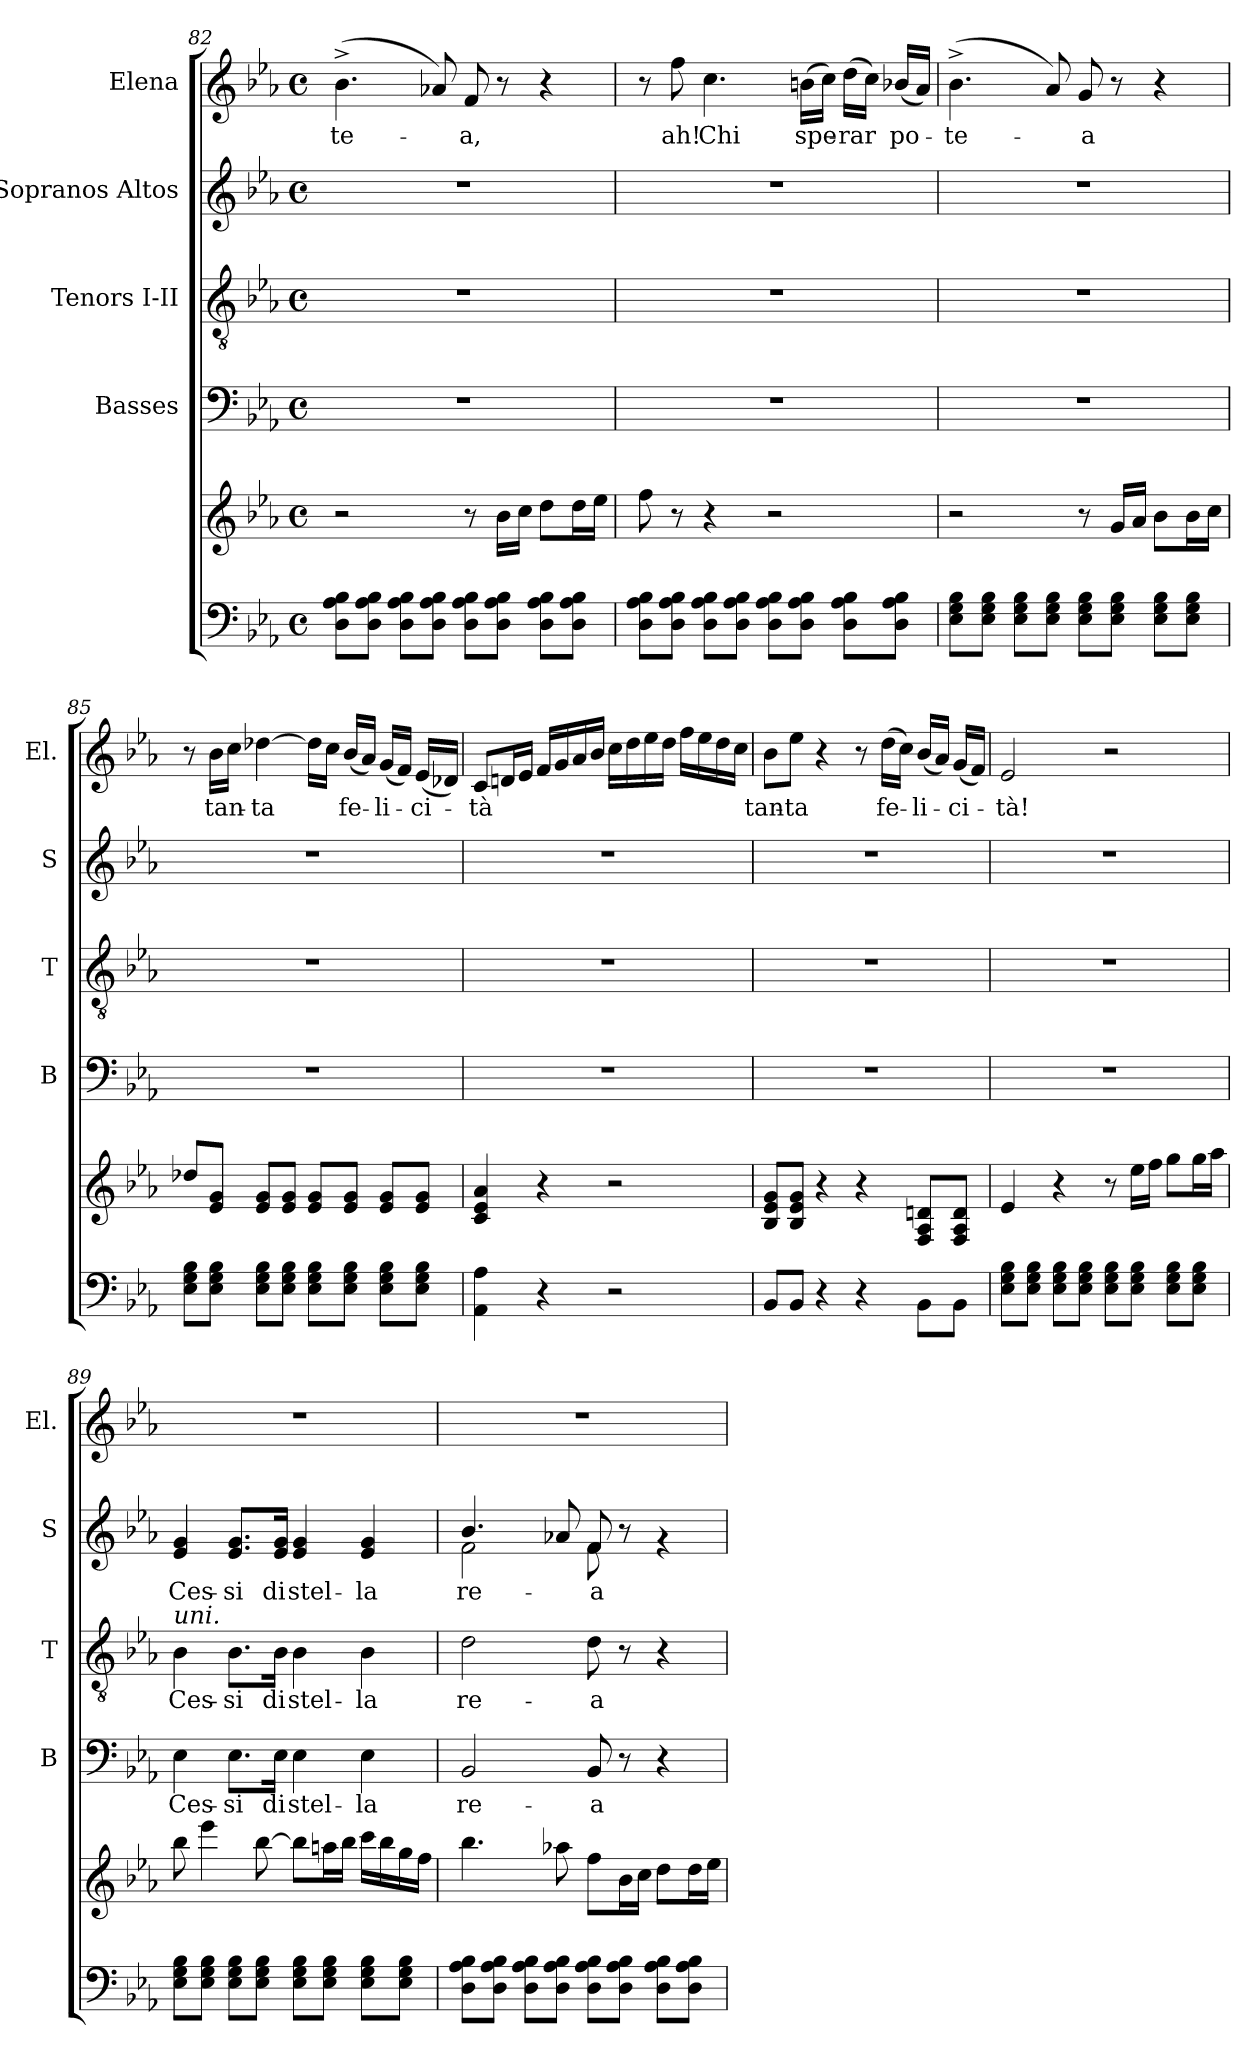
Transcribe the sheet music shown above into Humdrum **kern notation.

**kern	**kern	**kern	**text	**kern	**text	**kern	**text	**kern	**text
*part5	*part5	*part4	*part4	*part3	*part3	*part2	*part2	*part1	*part1
*staff6	*staff5	*staff4	*staff4	*staff3	*staff3	*staff2	*staff2	*staff1	*staff1
*	*	*I"Basses	*	*I"Tenors I-II	*	*I"Sopranos Altos	*	*I"Elena	*
*	*	*I'B	*	*I'T	*	*I'S	*	*I'El.	*
!!LO:LB:g=z
*clefF4	*clefG2	*clefF4	*	*clefGv2	*	*clefG2	*	*clefG2	*
*k[b-e-a-]	*k[b-e-a-]	*k[b-e-a-]	*	*k[b-e-a-]	*	*k[b-e-a-]	*	*k[b-e-a-]	*
*E-:	*E-:	*E-:	*	*E-:	*	*E-:	*	*E-:	*
*M4/4	*M4/4	*M4/4	*	*M4/4	*	*M4/4	*	*M4/4	*
*met(c)	*met(c)	*met(c)	*	*met(c)	*	*met(c)	*	*met(c)	*
=82	=82	=82	=82	=82	=82	=82	=82	=82	=82
!	!	!	!	!	!	!	!	!	!LO:LY:b
8D\ 8A-\ 8B-\L	2r	1r	.	1r	.	1r	.	(>4.b-^\	-te-
8D\ 8A-\ 8B-\J	.	.	.	.	.	.	.	.	.
8D\ 8A-\ 8B-\L	.	.	.	.	.	.	.	.	.
8D\ 8A-\ 8B-\J	.	.	.	.	.	.	.	8a-X/)	.
!	!	!	!	!	!	!	!	!	!LO:LY:b
8D\ 8A-\ 8B-\L	8r	.	.	.	.	.	.	8f/	-a,
8D\ 8A-\ 8B-\J	16b-\LL	.	.	.	.	.	.	8r	.
.	16cc\JJ	.	.	.	.	.	.	.	.
8D\ 8A-\ 8B-\L	8dd\L	.	.	.	.	.	.	4r	.
8D\ 8A-\ 8B-\J	16dd\L	.	.	.	.	.	.	.	.
.	16ee-\JJ	.	.	.	.	.	.	.	.
!!LO:PB:g=z
=83	=83	=83	=83	=83	=83	=83	=83	=83	=83
8D\ 8A-\ 8B-\L	8ff\	1r	.	1r	.	1r	.	8r	.
!	!	!	!	!	!	!	!	!	!LO:LY:b
8D\ 8A-\ 8B-\J	8r	.	.	.	.	.	.	8ff\	ah!
!	!	!	!	!	!	!	!	!	!LO:LY:b
8D\ 8A-\ 8B-\L	4r	.	.	.	.	.	.	4.cc\	Chi
8D\ 8A-\ 8B-\J	.	.	.	.	.	.	.	.	.
8D\ 8A-\ 8B-\L	2r	.	.	.	.	.	.	.	.
!	!	!	!	!	!	!	!	!	!LO:LY:b
8D\ 8A-\ 8B-\J	.	.	.	.	.	.	.	(>16bn\LL	spe-
.	.	.	.	.	.	.	.	16cc\JJ)	.
!	!	!	!	!	!	!	!	!	!LO:LY:b
8D\ 8A-\ 8B-\L	.	.	.	.	.	.	.	(>16dd\LL	-rar
.	.	.	.	.	.	.	.	16cc\JJ)	.
!	!	!	!	!	!	!	!	!	!LO:LY:b
8D\ 8A-\ 8B-\J	.	.	.	.	.	.	.	(<16b-X/LL	po-
.	.	.	.	.	.	.	.	16a-/JJ)	.
=84	=84	=84	=84	=84	=84	=84	=84	=84	=84
!	!	!	!	!	!	!	!	!	!LO:LY:b
8E-\ 8G\ 8B-\L	2r	1r	.	1r	.	1r	.	(>4.b-^\	-te-
8E-\ 8G\ 8B-\J	.	.	.	.	.	.	.	.	.
8E-\ 8G\ 8B-\L	.	.	.	.	.	.	.	.	.
8E-\ 8G\ 8B-\J	.	.	.	.	.	.	.	8a-/)	.
!	!	!	!	!	!	!	!	!	!LO:LY:b
8E-\ 8G\ 8B-\L	8r	.	.	.	.	.	.	8g/	-a
8E-\ 8G\ 8B-\J	16g/LL	.	.	.	.	.	.	8r	.
.	16a-/JJ	.	.	.	.	.	.	.	.
8E-\ 8G\ 8B-\L	8b-\L	.	.	.	.	.	.	4r	.
8E-\ 8G\ 8B-\J	16b-\L	.	.	.	.	.	.	.	.
.	16cc\JJ	.	.	.	.	.	.	.	.
=85	=85	=85	=85	=85	=85	=85	=85	=85	=85
8E-\ 8G\ 8B-\L	8dd-X/L	1r	.	1r	.	1r	.	8r	.
!	!	!	!	!	!	!	!	!	!LO:LY:b
8E-\ 8G\ 8B-\J	8e-/ 8g/J	.	.	.	.	.	.	16b-\LL	tan-
.	.	.	.	.	.	.	.	16cc\JJ	.
!	!	!	!	!	!	!	!	!	!LO:LY:b
8E-\ 8G\ 8B-\L	8e-/ 8g/L	.	.	.	.	.	.	[4dd-X\	-ta
8E-\ 8G\ 8B-\J	8e-/ 8g/J	.	.	.	.	.	.	.	.
8E-\ 8G\ 8B-\L	8e-/ 8g/L	.	.	.	.	.	.	16dd-\LL]	.
.	.	.	.	.	.	.	.	16cc\JJ	.
!	!	!	!	!	!	!	!	!	!LO:LY:b
8E-\ 8G\ 8B-\J	8e-/ 8g/J	.	.	.	.	.	.	(<16b-/LL	fe-
.	.	.	.	.	.	.	.	16a-/JJ)	.
!	!	!	!	!	!	!	!	!	!LO:LY:b
8E-\ 8G\ 8B-\L	8e-/ 8g/L	.	.	.	.	.	.	(<16g/LL	-li-
.	.	.	.	.	.	.	.	16f/JJ)	.
!	!	!	!	!	!	!	!	!	!LO:LY:b
8E-\ 8G\ 8B-\J	8e-/ 8g/J	.	.	.	.	.	.	(<16e-/LL	-ci-
.	.	.	.	.	.	.	.	16d-X/JJ)	.
!!LO:LB:g=z
=86	=86	=86	=86	=86	=86	=86	=86	=86	=86
!	!	!	!	!	!	!	!	!	!LO:LY:b
4AA-\ 4A-\	4c/ 4e-/ 4a-/	1r	.	1r	.	1r	.	8c/L	-tà
.	.	.	.	.	.	.	.	16dn/L	.
.	.	.	.	.	.	.	.	16e-/JJ	.
4r	4r	.	.	.	.	.	.	16f/LL	.
.	.	.	.	.	.	.	.	16g/	.
.	.	.	.	.	.	.	.	16a-/	.
.	.	.	.	.	.	.	.	16b-/JJ	.
2r	2r	.	.	.	.	.	.	16cc\LL	.
.	.	.	.	.	.	.	.	16dd\	.
.	.	.	.	.	.	.	.	16ee-\	.
.	.	.	.	.	.	.	.	16dd\JJ	.
.	.	.	.	.	.	.	.	16ff\LL	.
.	.	.	.	.	.	.	.	16ee-\	.
.	.	.	.	.	.	.	.	16dd\	.
.	.	.	.	.	.	.	.	16cc\JJ	.
=87	=87	=87	=87	=87	=87	=87	=87	=87	=87
!	!	!	!	!	!	!	!	!	!LO:LY:b
8BB-/L	8B-/ 8e-/ 8g/L	1r	.	1r	.	1r	.	8b-\L	tan-
!	!	!	!	!	!	!	!	!	!LO:LY:b
8BB-/J	8B-/ 8e-/ 8g/J	.	.	.	.	.	.	8ee-\J	-ta
4r	4r	.	.	.	.	.	.	4r	.
4r	4r	.	.	.	.	.	.	8r	.
!	!	!	!	!	!	!	!	!	!LO:LY:b
.	.	.	.	.	.	.	.	(>16dd\LL	fe-
.	.	.	.	.	.	.	.	16cc\JJ)	.
!	!	!	!	!	!	!	!	!	!LO:LY:b
8BB-\L	8F/ 8A-/ 8dn/L	.	.	.	.	.	.	(<16b-/LL	-li-
.	.	.	.	.	.	.	.	16a-/JJ)	.
!	!	!	!	!	!	!	!	!	!LO:LY:b
8BB-\J	8F/ 8A-/ 8d/J	.	.	.	.	.	.	(<16g/LL	-ci-
.	.	.	.	.	.	.	.	16f/JJ)	.
=88	=88	=88	=88	=88	=88	=88	=88	=88	=88
!	!	!	!	!	!	!	!	!	!LO:LY:b
8E-\ 8G\ 8B-\L	4e-/	1r	.	1r	.	1r	.	2e-/	-tà!
8E-\ 8G\ 8B-\J	.	.	.	.	.	.	.	.	.
8E-\ 8G\ 8B-\L	4r	.	.	.	.	.	.	.	.
8E-\ 8G\ 8B-\J	.	.	.	.	.	.	.	.	.
8E-\ 8G\ 8B-\L	8r	.	.	.	.	.	.	2r	.
8E-\ 8G\ 8B-\J	16ee-\LL	.	.	.	.	.	.	.	.
.	16ff\JJ	.	.	.	.	.	.	.	.
8E-\ 8G\ 8B-\L	8gg\L	.	.	.	.	.	.	.	.
8E-\ 8G\ 8B-\J	16gg\L	.	.	.	.	.	.	.	.
.	16aa-\JJ	.	.	.	.	.	.	.	.
!!LO:PB:g=z
=89	=89	=89	=89	=89	=89	=89	=89	=89	=89
!	!	!	!	!LO:TX:a:i:t=uni.	!	!	!	!	!
!	!	!	!LO:LY:b	!	!LO:LY:b	!	!LO:LY:b	!	!
8E-\ 8G\ 8B-\L	8bb-\	4E-\	Ces-	4B-\	Ces-	4e-/ 4g/	Ces-	1r	.
8E-\ 8G\ 8B-\J	4eee-\	.	.	.	.	.	.	.	.
!	!	!	!LO:LY:b	!	!LO:LY:b	!	!LO:LY:b	!	!
8E-\ 8G\ 8B-\L	.	8.E-\L	-si	8.B-\L	-si	8.e-/ 8.g/L	-si	.	.
8E-\ 8G\ 8B-\J	[8bb-\	.	.	.	.	.	.	.	.
!	!	!	!LO:LY:b	!	!LO:LY:b	!	!LO:LY:b	!	!
.	.	16E-\Jk	di	16B-\Jk	di	16e-/ 16g/Jk	di	.	.
!	!	!	!LO:LY:b	!	!LO:LY:b	!	!LO:LY:b	!	!
8E-\ 8G\ 8B-\L	8bb-\L]	4E-\	stel-	4B-\	stel-	4e-/ 4g/	stel-	.	.
8E-\ 8G\ 8B-\J	16aan\L	.	.	.	.	.	.	.	.
.	16bb-\JJ	.	.	.	.	.	.	.	.
!	!	!	!LO:LY:b	!	!LO:LY:b	!	!LO:LY:b	!	!
8E-\ 8G\ 8B-\L	16ccc\LL	4E-\	-la	4B-\	-la	4e-/ 4g/	-la	.	.
.	16bb-\	.	.	.	.	.	.	.	.
8E-\ 8G\ 8B-\J	16gg\	.	.	.	.	.	.	.	.
.	16ff\JJ	.	.	.	.	.	.	.	.
=90	=90	=90	=90	=90	=90	=90	=90	=90	=90
!	!	!	!LO:LY:b	!	!LO:LY:b	!	!LO:LY:b	!	!
*	*	*	*	*	*	*^	*	*	*
8D\ 8A-\ 8B-\L	4.bb-\	2BB-/	re-	2d\	re-	4.b-/	2f\	re-	1r	.
8D\ 8A-\ 8B-\J	.	.	.	.	.	.	.	.	.	.
8D\ 8A-\ 8B-\L	.	.	.	.	.	.	.	.	.	.
8D\ 8A-\ 8B-\J	8aa-X\	.	.	.	.	8a-X/	.	.	.	.
!	!	!	!LO:LY:b	!	!LO:LY:b	!	!	!LO:LY:b	!	!
8D\ 8A-\ 8B-\L	8ff\L	8BB-/	-a	8d\	-a	8f/	8f\	-a	.	.
8D\ 8A-\ 8B-\J	16b-\L	8r	.	8r	.	8r	4.ryy	.	.	.
.	16cc\JJ	.	.	.	.	.	.	.	.	.
8D\ 8A-\ 8B-\L	8dd\L	4r	.	4r	.	4rg	.	.	.	.
8D\ 8A-\ 8B-\J	16dd\L	.	.	.	.	.	.	.	.	.
.	16ee-\JJ	.	.	.	.	.	.	.	.	.
*	*	*	*	*	*	*v	*v	*	*	*
=	=	=	=	=	=	=	=	=	=
*-	*-	*-	*-	*-	*-	*-	*-	*-	*-
